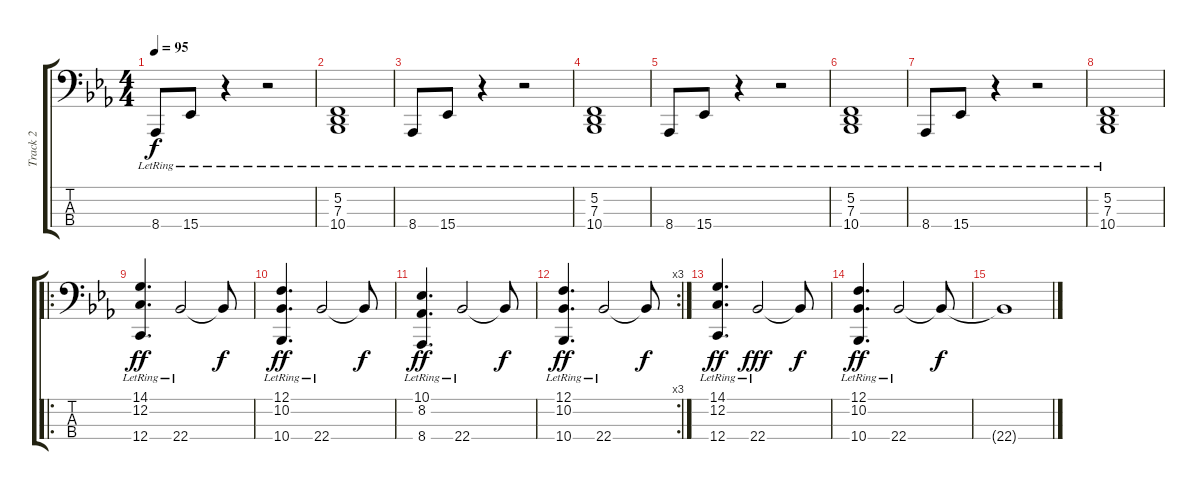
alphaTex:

\track ("Track 2" "Track 2") {instrument acousticgrandpiano}
\staff {score tabs}
\tuning (F2 C2 G1 C1) {hide}
\ts (4 4)
\tempo 95
\clef f4
\ks eb
8.4{lr}.8{dy f} 15.4{lr}.8 r.4 r.2 |
(5.2{lr} 7.3{lr} 10.4{lr}).1 |
8.4{lr}.8 15.4{lr}.8 r.4 r.2 |
(5.2{lr} 7.3{lr} 10.4{lr}).1 |
8.4{lr}.8 15.4{lr}.8 r.4 r.2 |
(5.2{lr} 7.3{lr} 10.4{lr}).1 |
8.4{lr}.8 15.4{lr}.8 r.4 r.2 |
(5.2{lr} 7.3{lr} 10.4{lr}).1 |
\ro
(14.1{lr} 12.2{lr} 12.4{lr}).4{d dy ff} 22.4{lr}.2 22.4{t}.8{dy f} |
(12.1{lr} 10.2{lr} 10.4{lr}).4{d dy ff} 22.4{lr}.2 22.4{t}.8{dy f} |
(10.1{lr} 8.2{lr} 8.4{lr}).4{d dy ff} 22.4{lr}.2 22.4{t}.8{dy f} |
\rc 3
(12.1{lr} 10.2{lr} 10.4{lr}).4{d dy ff} 22.4{lr}.2 22.4{t}.8{dy f} |
(14.1{lr} 12.2{lr} 12.4{lr}).4{d dy ff} 22.4{lr}.2{dy fff} 22.4{t}.8{dy f} |
(12.1{lr} 10.2{lr} 10.4{lr}).4{d dy ff} 22.4{lr}.2 22.4{t}.8{dy f} |
22.4{t}.1
